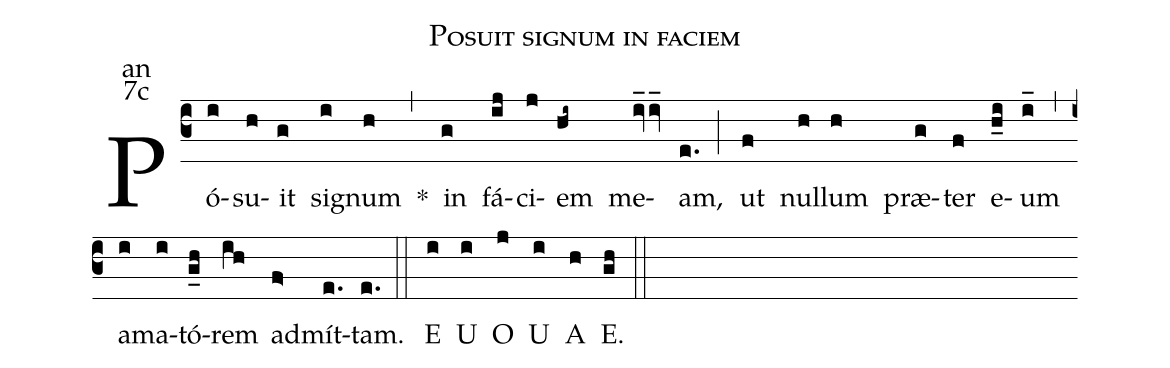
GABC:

name:Posuit signum in faciem;
office-part:an;
mode:7c;
%%
(c3) Pó(i)su(h)it(g) si(i)gnum(h) <sp>*</sp>(,) in(g) fá(ij)ci(j)em(hi~) me(iv_iv_)am,(e.) (;)
ut(f) nul(h)lum(h) præ(g)ter(f) e(h_i)um(i_) (,)
a(i)ma(i)tó(g_h)rem(ih) ad(f>)mít(e.)tam.(e.)  (::)
<eu>  E(i) U(i) O(j) U(i) A(h) E.(gh) </eu> (::)
